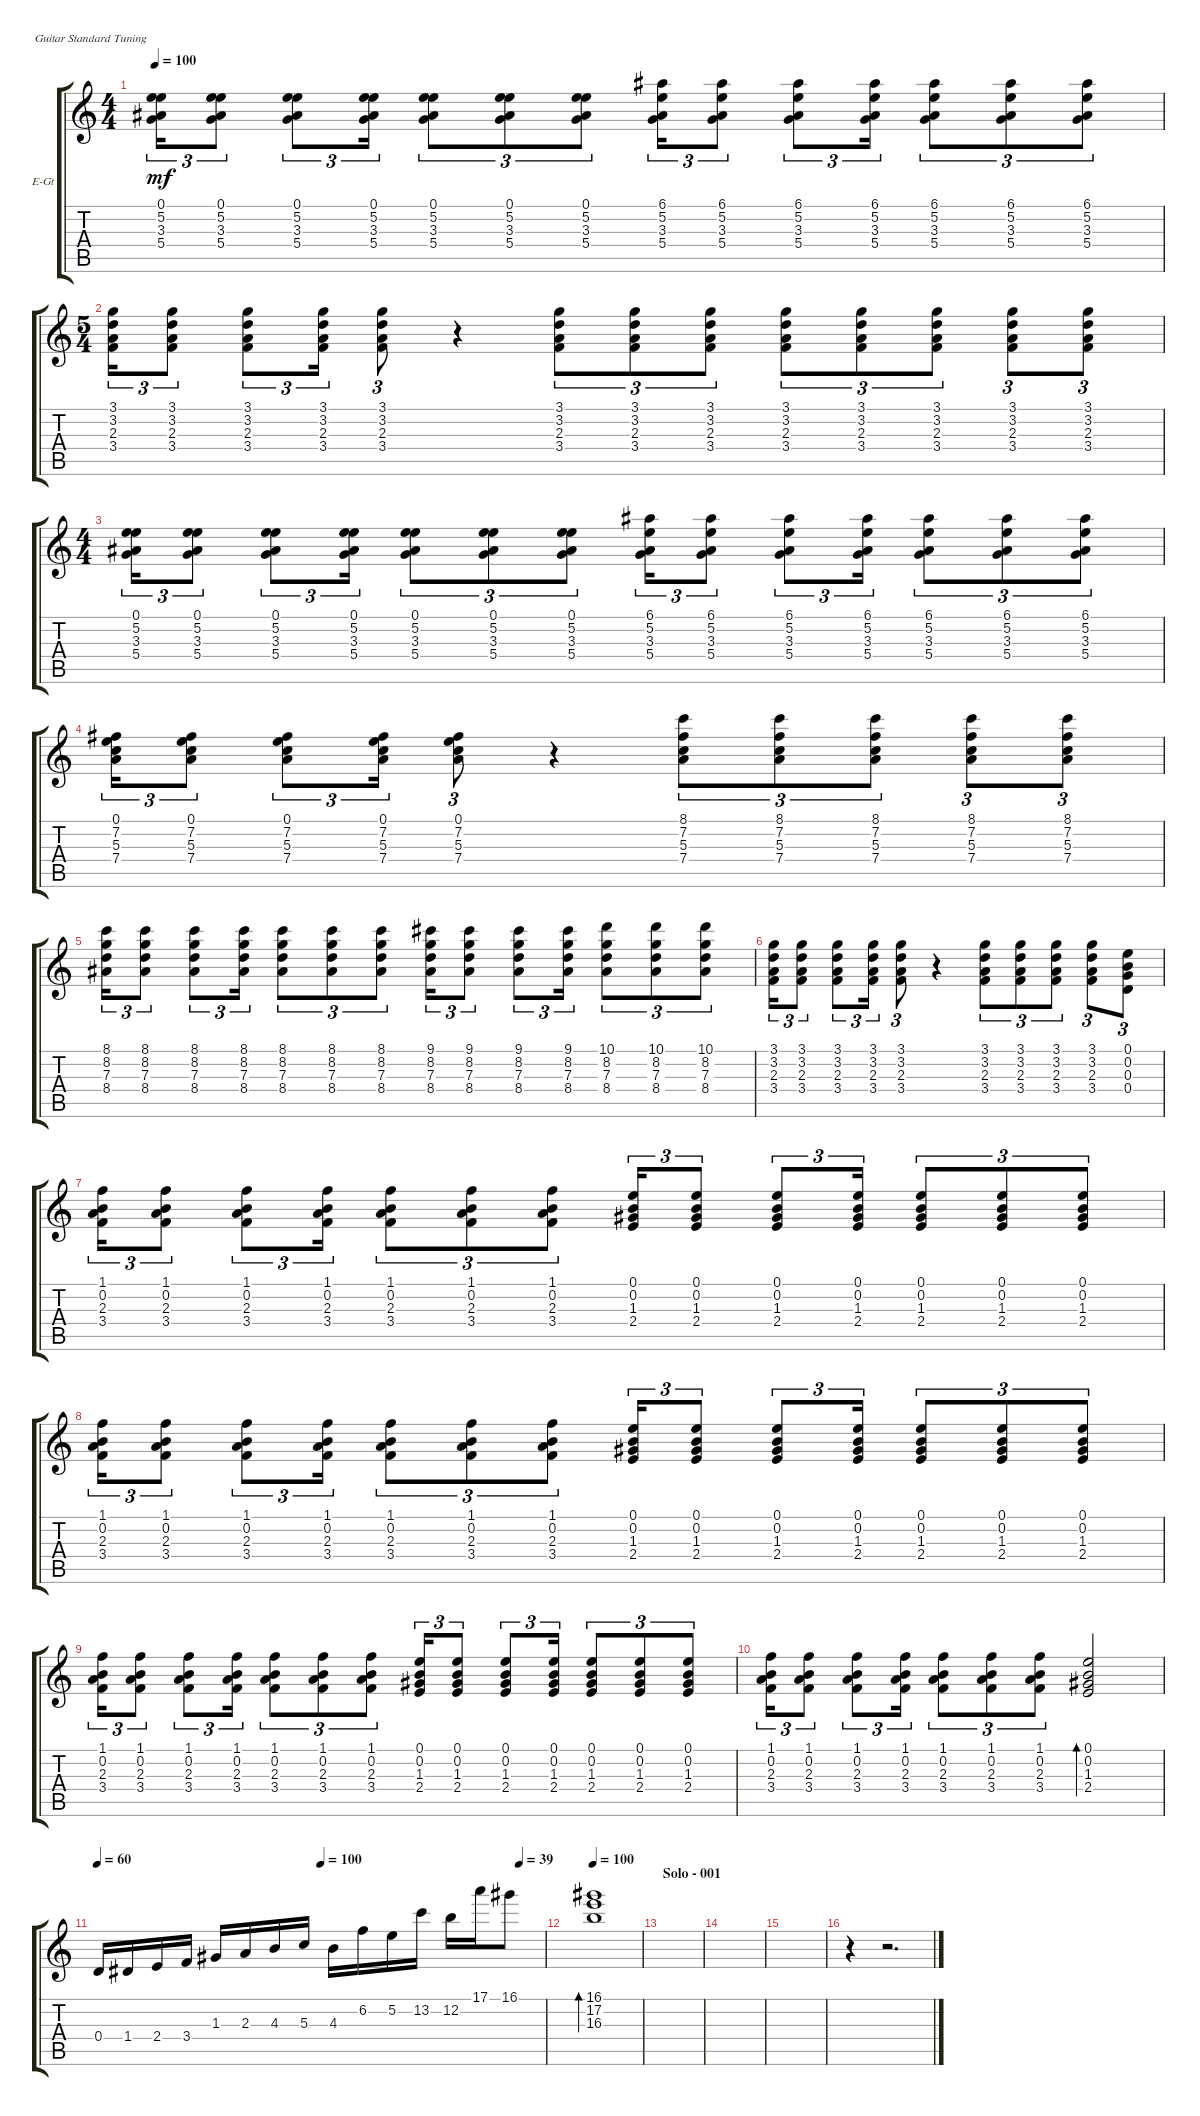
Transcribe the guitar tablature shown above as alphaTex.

\bracketExtendMode groupsimilarinstruments
\firstSystemTrackNameOrientation horizontal
\otherSystemsTrackNameOrientation horizontal
\track ("guitar drive (Rodion Kravkl)" "E-Gt") {instrument electricguitarjazz}
\staff {score tabs}
\tuning (E4 B3 G3 D3 A2 E2)
\ts (4 4)
\beaming (8 2 2 2 2)
\tempo 100
\clef g2
\ks aminor
(5.4 3.3 5.2 0.1).16{tu (3 2) dy mf} (5.4 3.3 5.2 0.1).8{tu (3 2)} (5.4 3.3 5.2 0.1).8{tu (3 2)} (5.4 3.3 5.2 0.1).16{tu (3 2)} (5.4 3.3 5.2 0.1).8{tu (3 2)} (5.4 3.3 5.2 0.1).8{tu (3 2)} (5.4 3.3 5.2 0.1).8{tu (3 2)} (5.4 3.3 5.2 6.1).16{tu (3 2)} (5.4 3.3 5.2 6.1).8{tu (3 2)} (5.4 3.3 5.2 6.1).8{tu (3 2)} (5.4 3.3 5.2 6.1).16{tu (3 2)} (5.4 3.3 5.2 6.1).8{tu (3 2)} (5.4 3.3 5.2 6.1).8{tu (3 2)} (5.4 3.3 5.2 6.1).8{tu (3 2)} |
\ts (5 4)
\beaming (8 2 2 2 4)
(3.4 2.3 3.2 3.1).16{tu (3 2)} (3.4 2.3 3.2 3.1).8{tu (3 2)} (3.4 2.3 3.2 3.1).8{tu (3 2)} (3.4 2.3 3.2 3.1).16{tu (3 2)} (3.4 2.3 3.2 3.1).8{tu (3 2)} r.4 (3.4 2.3 3.2 3.1).8{tu (3 2)} (3.4 2.3 3.2 3.1).8{tu (3 2)} (3.4 2.3 3.2 3.1).8{tu (3 2)} (3.4 2.3 3.2 3.1).8{tu (3 2)} (3.4 2.3 3.2 3.1).8{tu (3 2)} (3.4 2.3 3.2 3.1).8{tu (3 2)} (3.4 2.3 3.2 3.1).8{tu (3 2)} (3.4 2.3 3.2 3.1).8{tu (3 2)} |
\ts (4 4)
\beaming (8 2 2 2 2)
(5.4 3.3 5.2 0.1).16{tu (3 2)} (5.4 3.3 5.2 0.1).8{tu (3 2)} (5.4 3.3 5.2 0.1).8{tu (3 2)} (5.4 3.3 5.2 0.1).16{tu (3 2)} (5.4 3.3 5.2 0.1).8{tu (3 2)} (5.4 3.3 5.2 0.1).8{tu (3 2)} (5.4 3.3 5.2 0.1).8{tu (3 2)} (5.4 3.3 5.2 6.1).16{tu (3 2)} (5.4 3.3 5.2 6.1).8{tu (3 2)} (5.4 3.3 5.2 6.1).8{tu (3 2)} (5.4 3.3 5.2 6.1).16{tu (3 2)} (5.4 3.3 5.2 6.1).8{tu (3 2)} (5.4 3.3 5.2 6.1).8{tu (3 2)} (5.4 3.3 5.2 6.1).8{tu (3 2)} |
(7.4 5.3 7.2 0.1).16{tu (3 2)} (7.4 5.3 7.2 0.1).8{tu (3 2)} (7.4 5.3 7.2 0.1).8{tu (3 2)} (7.4 5.3 7.2 0.1).16{tu (3 2)} (7.4 5.3 7.2 0.1).8{tu (3 2)} r.4 (7.4 5.3 7.2 8.1).8{tu (3 2)} (7.4 5.3 7.2 8.1).8{tu (3 2)} (7.4 5.3 7.2 8.1).8{tu (3 2)} (7.4 5.3 7.2 8.1).8{tu (3 2)} (7.4 5.3 7.2 8.1).8{tu (3 2)} |
(8.4 7.3 8.2 8.1).16{tu (3 2)} (8.4 7.3 8.2 8.1).8{tu (3 2)} (8.4 7.3 8.2 8.1).8{tu (3 2)} (8.4 7.3 8.2 8.1).16{tu (3 2)} (8.4 7.3 8.2 8.1).8{tu (3 2)} (8.4 7.3 8.2 8.1).8{tu (3 2)} (8.4 7.3 8.2 8.1).8{tu (3 2)} (8.4 7.3 8.2 9.1).16{tu (3 2)} (8.4 7.3 8.2 9.1).8{tu (3 2)} (8.4 7.3 8.2 9.1).8{tu (3 2)} (8.4 7.3 8.2 9.1).16{tu (3 2)} (8.4 7.3 8.2 10.1).8{tu (3 2)} (8.4 7.3 8.2 10.1).8{tu (3 2)} (8.4 7.3 8.2 10.1).8{tu (3 2)} |
(3.4 2.3 3.2 3.1).16{tu (3 2)} (3.4 2.3 3.2 3.1).8{tu (3 2)} (3.4 2.3 3.2 3.1).8{tu (3 2)} (3.4 2.3 3.2 3.1).16{tu (3 2)} (3.4 2.3 3.2 3.1).8{tu (3 2)} r.4 (3.4 2.3 3.2 3.1).8{tu (3 2)} (3.4 2.3 3.2 3.1).8{tu (3 2)} (3.4 2.3 3.2 3.1).8{tu (3 2)} (3.4 2.3 3.2 3.1).8{tu (3 2)} (0.4 0.3 0.2 0.1).8{tu (3 2)} |
(3.4 2.3 0.2 1.1).16{tu (3 2)} (3.4 2.3 0.2 1.1).8{tu (3 2)} (3.4 2.3 0.2 1.1).8{tu (3 2)} (3.4 2.3 0.2 1.1).16{tu (3 2)} (3.4 2.3 0.2 1.1).8{tu (3 2)} (3.4 2.3 0.2 1.1).8{tu (3 2)} (3.4 2.3 0.2 1.1).8{tu (3 2)} (2.4 1.3 0.2 0.1).16{tu (3 2)} (2.4 1.3 0.2 0.1).8{tu (3 2)} (2.4 1.3 0.2 0.1).8{tu (3 2)} (2.4 1.3 0.2 0.1).16{tu (3 2)} (2.4 1.3 0.2 0.1).8{tu (3 2)} (2.4 1.3 0.2 0.1).8{tu (3 2)} (2.4 1.3 0.2 0.1).8{tu (3 2)} |
(3.4 2.3 0.2 1.1).16{tu (3 2)} (3.4 2.3 0.2 1.1).8{tu (3 2)} (3.4 2.3 0.2 1.1).8{tu (3 2)} (3.4 2.3 0.2 1.1).16{tu (3 2)} (3.4 2.3 0.2 1.1).8{tu (3 2)} (3.4 2.3 0.2 1.1).8{tu (3 2)} (3.4 2.3 0.2 1.1).8{tu (3 2)} (2.4 1.3 0.2 0.1).16{tu (3 2)} (2.4 1.3 0.2 0.1).8{tu (3 2)} (2.4 1.3 0.2 0.1).8{tu (3 2)} (2.4 1.3 0.2 0.1).16{tu (3 2)} (2.4 1.3 0.2 0.1).8{tu (3 2)} (2.4 1.3 0.2 0.1).8{tu (3 2)} (2.4 1.3 0.2 0.1).8{tu (3 2)} |
(3.4 2.3 0.2 1.1).16{tu (3 2)} (3.4 2.3 0.2 1.1).8{tu (3 2)} (3.4 2.3 0.2 1.1).8{tu (3 2)} (3.4 2.3 0.2 1.1).16{tu (3 2)} (3.4 2.3 0.2 1.1).8{tu (3 2)} (3.4 2.3 0.2 1.1).8{tu (3 2)} (3.4 2.3 0.2 1.1).8{tu (3 2)} (2.4 1.3 0.2 0.1).16{tu (3 2)} (2.4 1.3 0.2 0.1).8{tu (3 2)} (2.4 1.3 0.2 0.1).8{tu (3 2)} (2.4 1.3 0.2 0.1).16{tu (3 2)} (2.4 1.3 0.2 0.1).8{tu (3 2)} (2.4 1.3 0.2 0.1).8{tu (3 2)} (2.4 1.3 0.2 0.1).8{tu (3 2)} |
(3.4 2.3 0.2 1.1).16{tu (3 2)} (3.4 2.3 0.2 1.1).8{tu (3 2)} (3.4 2.3 0.2 1.1).8{tu (3 2)} (3.4 2.3 0.2 1.1).16{tu (3 2)} (3.4 2.3 0.2 1.1).8{tu (3 2)} (3.4 2.3 0.2 1.1).8{tu (3 2)} (3.4 2.3 0.2 1.1).8{tu (3 2)} (2.4 1.3 0.2 0.1).2{bd 30} |
\tempo 60
\tempo (100 0.5)
\tempo (39 0.94375)
0.4.16 1.4.16 2.4.16 3.4.16 1.3.16 2.3.16 4.3.16 5.3.16 4.3.16 6.2.16 5.2.16 13.2.16 12.2.16 17.1.16 16.1.8 |
\tempo 100
(16.3 17.2 16.1).1{bd 479} |
\section ("" "Solo - 001")
|
|
|
r.4 r.2{d}
